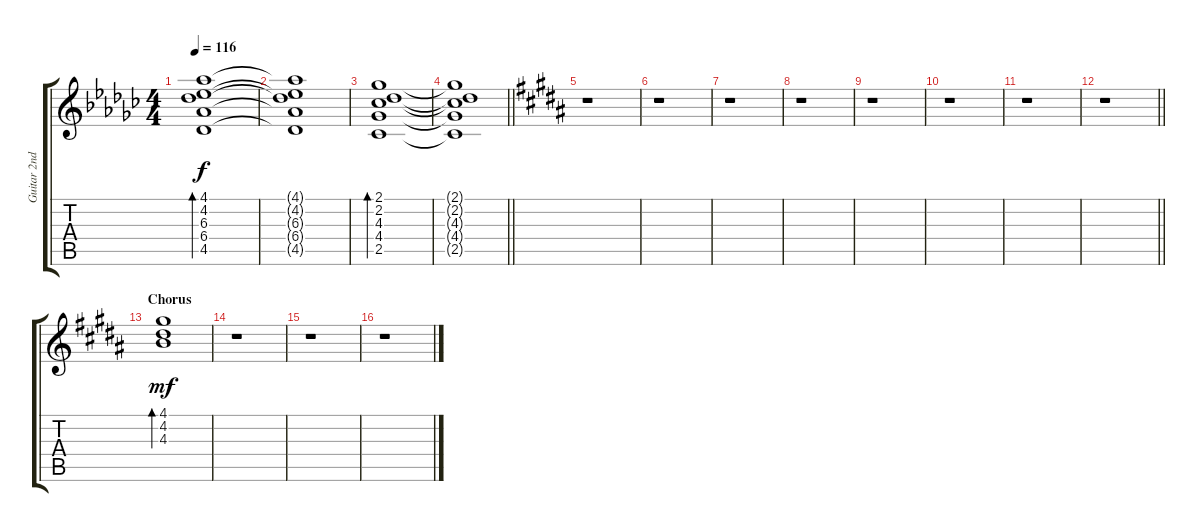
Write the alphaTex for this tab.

\track ("Guitar 2nd" "Guitar 2nd") {instrument acousticguitarsteel}
\staff {score tabs}
\tuning (E4 B3 G3 D3 A2 E2) {hide}
\ts (4 4)
\tempo 116
\clef g2
\ks gb
(4.1 4.2 6.3 6.4 4.5).1{bd 60 dy f} |
(4.1{t} 4.2{t} 6.3{t} 6.4{t} 4.5{t}).1 |
(2.1 2.2 4.3 4.4 2.5).1{bd 60} |
\barLineRight lightlight
(2.1{t} 2.2{t} 4.3{t} 4.4{t} 2.5{t}).1 |
\ks b
r.1 |
\ks g#minor
r.1 |
r.1 |
r.1 |
\ks b
r.1 |
\ks g#minor
r.1 |
r.1 |
\barLineRight lightlight
\ks b
r.1 |
\section ("" "Chorus")
\ks g#minor
(4.1 4.2 4.3).1{bd 30 dy mf} |
r.1 |
\ks b
r.1 |
\ks g#minor
r.1
